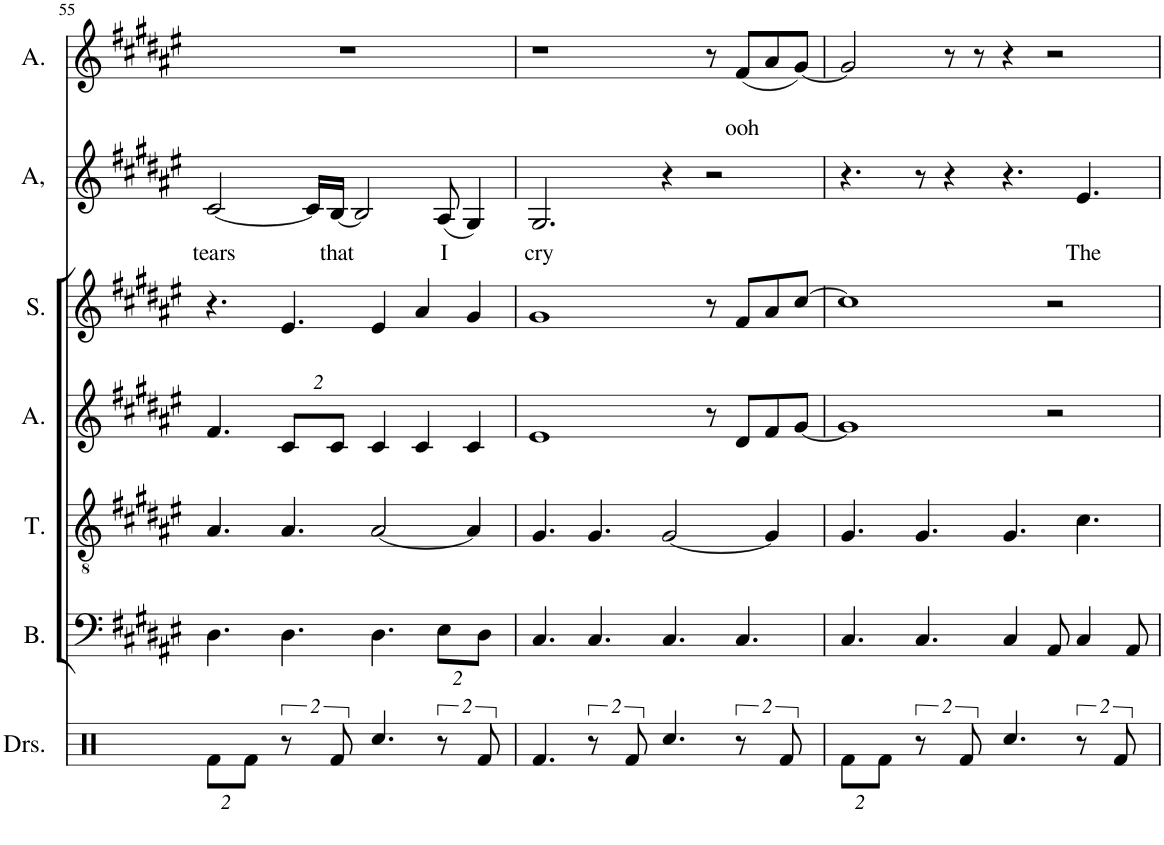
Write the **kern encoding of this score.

**kern	**kern	**kern	**kern	**kern	**kern	**text	**kern	**text
*part7	*part6	*part5	*part4	*part3	*part2	*part2	*part1	*part1
*staff7	*staff6	*staff5	*staff4	*staff3	*staff2	*staff2	*staff1	*staff1
*I"Drumset	*I"Bass	*I"Tenor	*I"Alto	*I"Soprano	*I"Alto	*	*I"Alto	*
*I'Drs.	*I'B.	*I'T.	*I'A.	*I'S.	*I'A,	*	*I'A.	*
!!LO:PB:g=z
*clefX	*clefF4	*clefGv2	*clefG2	*clefG2	*clefG2	*	*clefG2	*
*k[]	*k[f#c#g#d#a#e#]	*k[f#c#g#d#a#e#]	*k[f#c#g#d#a#e#]	*k[f#c#g#d#a#e#]	*k[f#c#g#d#a#e#]	*	*k[f#c#g#d#a#e#]	*
*M12/8	*M12/8	*M12/8	*M12/8	*M12/8	*M12/8	*	*M12/8	*
*Xbrackettup	*	*	*	*	*	*	*	*
=55	=55	=55	=55	=55	=55	=55	=55	=55
!	!	!	!	!	!	!LO:LY:b	!	!
16%3Rf\L	4.D#\	4.A#/	4.f#/	4.r	[2c#/	tears	1.r	.
16%3Rf\J	.	.	.	.	.	.	.	.
*brackettup	*	*	*Xbrackettup	*	*	*	*	*
16%3r	4.D#\	4.A#/	16%3c#/L	4.e#/	.	.	.	.
.	.	.	.	.	16c#/LL]	.	.	.
!	!	!	!	!	!	!LO:LY:b	!	!
16%3Rf/	.	.	16%3c#/J	.	[16B/JJ	that	.	.
.	.	.	.	.	2B/]	.	.	.
4.Rcc/	4.D#\	[2A#/	4c#/	4e#/	.	.	.	.
.	.	.	4c#/	4a#/	.	.	.	.
*	*Xbrackettup	*	*	*	*	*	*	*
!	!	!	!	!	!	!LO:LY:b	!	!
16%3r	16%3E#\L	.	.	.	(8A#/	I	.	.
.	.	4A#/]	4c#/	4g#/	4G#/)	.	.	.
16%3Rf/	16%3D#\J	.	.	.	.	.	.	.
=56	=56	=56	=56	=56	=56	=56	=56	=56
!	!	!	!	!	!	!LO:LY:b	!	!
4.Rf/	4.C#/	4.G#/	1e#	1g#	2.G#/	cry	1r	.
16%3r	4.C#/	4.G#/	.	.	.	.	.	.
16%3Rf/	.	.	.	.	.	.	.	.
4.Rcc/	4.C#/	[2G#/	.	.	4r	.	.	.
.	.	.	8r	8r	2r	.	8r	.
!	!	!	!	!	!	!	!	!LO:LY:b
16%3r	4.C#/	.	8d#/L	8f#/L	.	.	(8f#/L	ooh
.	.	4G#/]	8f#/	8a#/	.	.	8a#/	.
16%3Rf/	.	.	.	.	.	.	.	.
.	.	.	[8g#/J	[8cc#/J	.	.	[8g#/J)	.
=57	=57	=57	=57	=57	=57	=57	=57	=57
*Xbrackettup	*	*	*	*	*	*	*	*
16%3Rf\L	4.C#/	4.G#/	1g#]	1cc#]	4.r	.	2g#/]	.
16%3Rf\J	.	.	.	.	.	.	.	.
*brackettup	*	*	*	*	*	*	*	*
16%3r	4.C#/	4.G#/	.	.	8r	.	.	.
.	.	.	.	.	4r	.	8r	.
16%3Rf/	.	.	.	.	.	.	.	.
.	.	.	.	.	.	.	8r	.
4.Rcc/	4C#/	4.G#/	.	.	4.r	.	4r	.
.	8AA#/	.	2r	2r	.	.	2r	.
!	!	!	!	!	!	!LO:LY:b	!	!
16%3r	4C#/	4.c#\	.	.	4.e#/	The	.	.
16%3Rf/	.	.	.	.	.	.	.	.
.	8AA#/	.	.	.	.	.	.	.
=	=	=	=	=	=	=	=	=
*-	*-	*-	*-	*-	*-	*-	*-	*-
